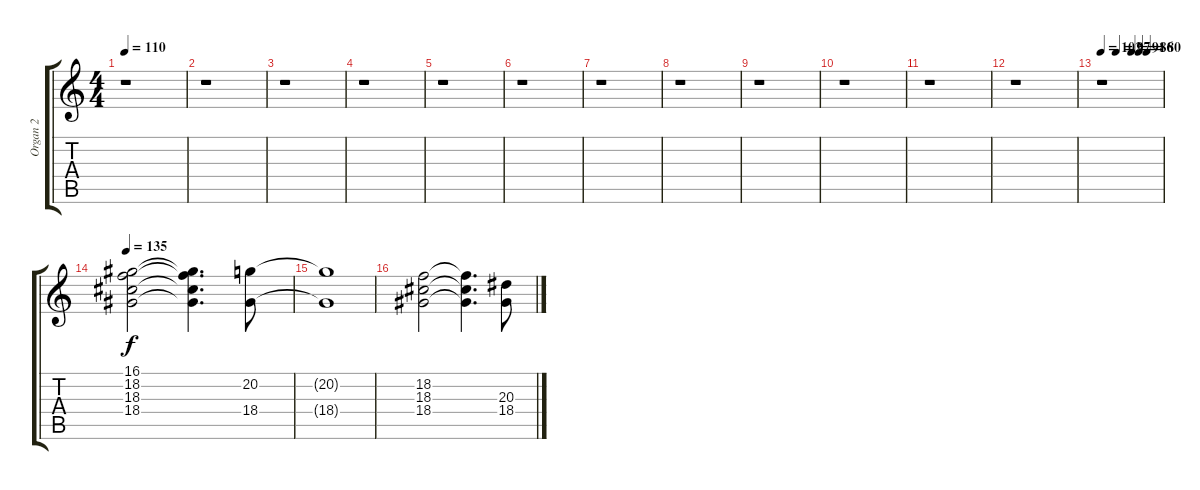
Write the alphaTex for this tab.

\track ("Organ 2" "Organ 2") {instrument percussiveorgan}
\staff {score tabs}
\tuning (E4 B3 G3 D3 A2 E2) {hide}
\ts (4 4)
\tempo 110
\clef g2
\ks c
r.1{dy f} |
r.1 |
r.1 |
r.1 |
r.1 |
r.1 |
r.1 |
r.1 |
r.1 |
r.1 |
r.1 |
r.1 |
\tempo 102
\tempo (97 0.25)
\tempo (91 0.5)
\tempo (86 0.625)
\tempo (80 0.75)
r.1 |
\tempo 135
(16.1 18.2 18.3 18.4).2 (16.1{t} 18.2{t} 18.3{t} 18.4{t}).4{d} (20.2 18.4).8 |
(20.2{t} 18.4{t}).1 |
(18.2 18.3 18.4).2 (18.2{t} 18.3{t} 18.4{t}).4{d} (20.3 18.4).8
